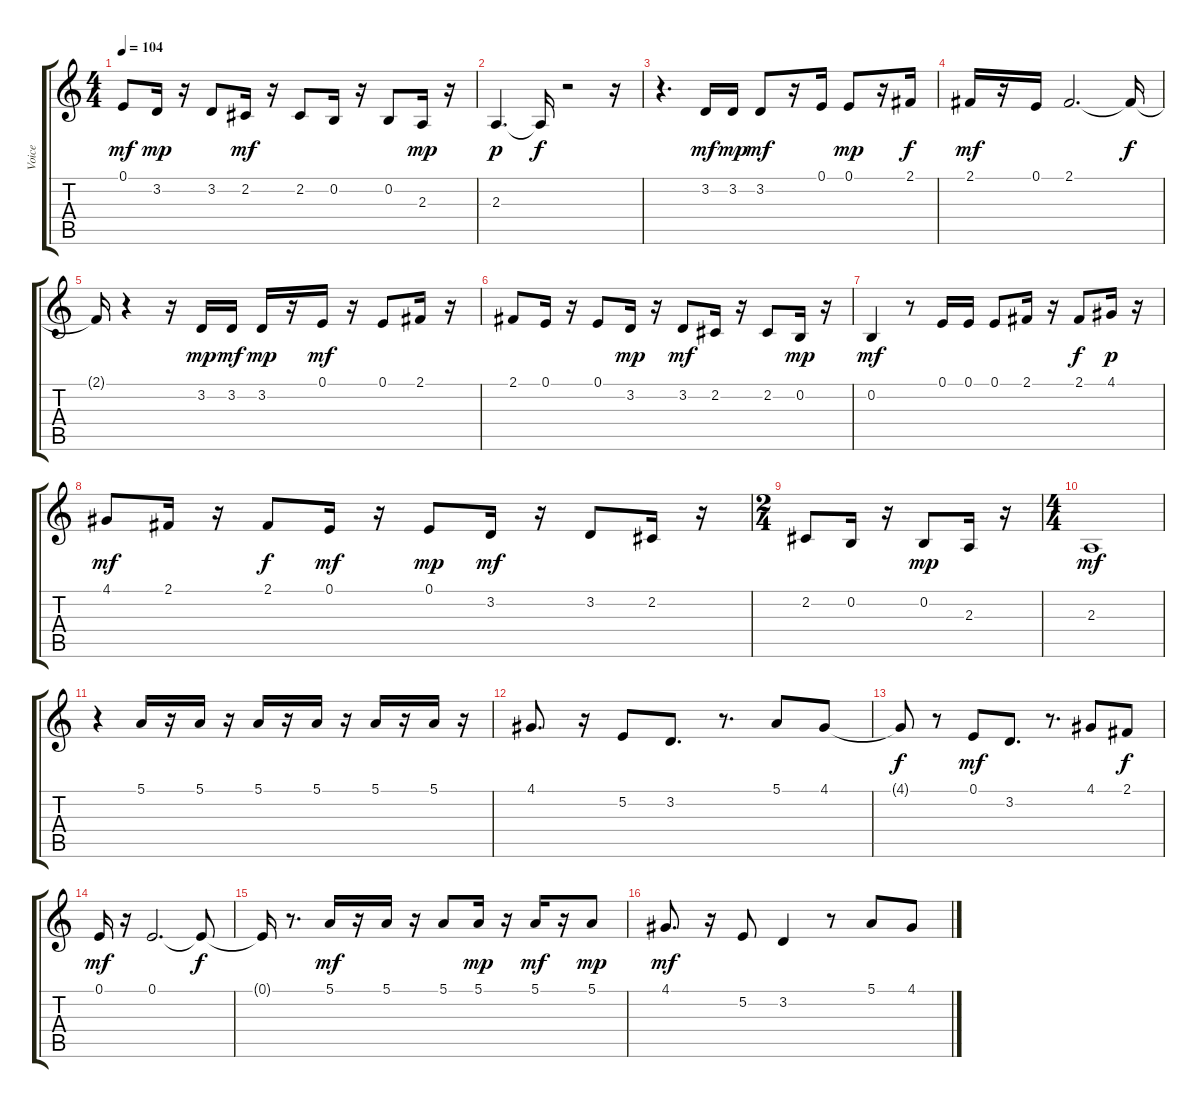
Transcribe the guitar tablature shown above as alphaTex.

\track ("Voice" "Voice") {instrument clarinet}
\staff {score tabs}
\tuning (E4 B3 G3 D3 A2 E2) {hide}
\ts (4 4)
\tempo 104
\clef g2
\ks c
0.1.8{dy mf} 3.2.16{dy mp} r.16 3.2.8 2.2.16{dy mf} r.16 2.2.8 0.2.16 r.16 0.2.8 2.3.16{dy mp} r.16 |
2.3.4{d dy p} 2.3{t}.16{dy f} r.2 r.16 |
r.4{d} 3.2.16{dy mf} 3.2.16{dy mp} 3.2.8{dy mf} r.16 0.1.16 0.1.8{dy mp} r.16 2.1.16{dy f} |
2.1.16{dy mf} r.16 0.1.16 2.1.2{d} 2.1{t}.16{dy f} |
2.1{t}.16 r.4 r.16 3.2.16{dy mp} 3.2.16{dy mf} 3.2.16{dy mp} r.16 0.1.16{dy mf} r.16 0.1.8 2.1.16 r.16 |
2.1.8 0.1.16 r.16 0.1.8 3.2.16{dy mp} r.16 3.2.8{dy mf} 2.2.16 r.16 2.2.8 0.2.16{dy mp} r.16 |
0.2.4{dy mf} r.8 0.1.16 0.1.16 0.1.8 2.1.16 r.16 2.1.8{dy f} 4.1.16{dy p} r.16 |
4.1.8{dy mf} 2.1.16 r.16 2.1.8{dy f} 0.1.16{dy mf} r.16 0.1.8{dy mp} 3.2.16{dy mf} r.16 3.2.8 2.2.16 r.16 |
\ts (2 4)
2.2.8 0.2.16 r.16 0.2.8{dy mp} 2.3.16 r.16 |
\ts (4 4)
2.3.1{dy mf} |
r.4 5.1.16 r.16 5.1.16 r.16 5.1.16 r.16 5.1.16 r.16 5.1.16 r.16 5.1.16 r.16 |
4.1.8{d} r.16 5.2.8 3.2.8{d} r.8{d} 5.1.8 4.1.8 |
4.1{t}.8{dy f} r.8 0.1.8{dy mf} 3.2.8{d} r.8{d} 4.1.8 2.1.8{dy f} |
0.1.16{dy mf} r.16 0.1.2{d} 0.1{t}.8{dy f} |
0.1{t}.16 r.8{d} 5.1.16{dy mf} r.16 5.1.16 r.16 5.1.8 5.1.16{dy mp} r.16 5.1.16{dy mf} r.16 5.1.8{dy mp} |
4.1.8{d dy mf} r.16 5.2.8 3.2.4 r.8 5.1.8 4.1.8
